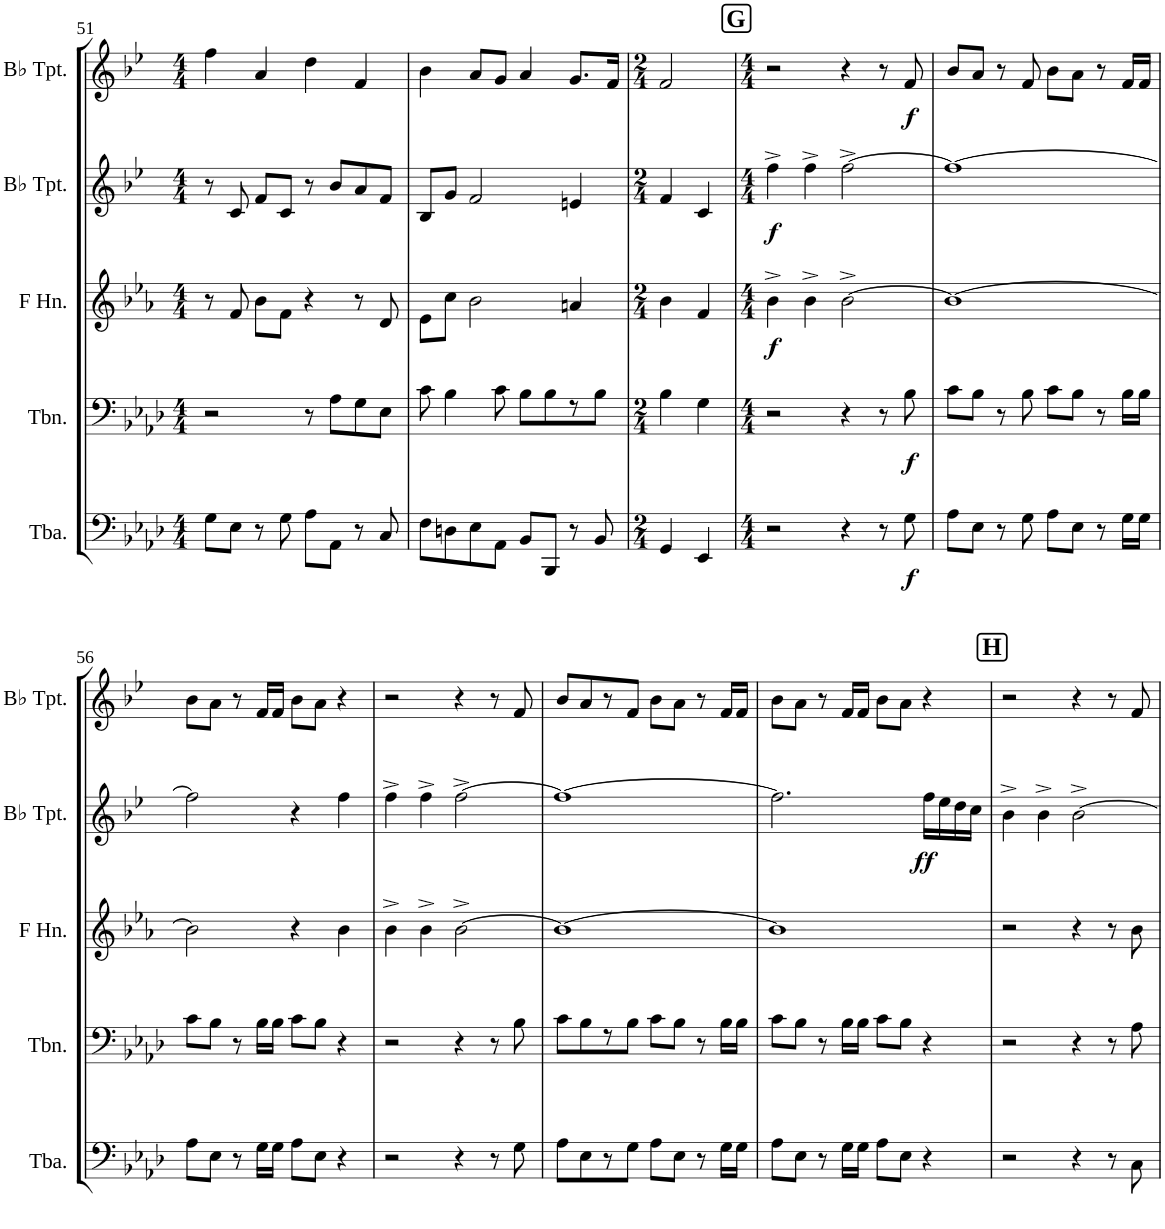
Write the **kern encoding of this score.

**kern	**dynam	**kern	**dynam	**kern	**dynam	**kern	**dynam	**kern	**dynam
*part5	*part5	*part4	*part4	*part3	*part3	*part2	*part2	*part1	*part1
*staff5	*staff5	*staff4	*staff4	*staff3	*staff3	*staff2	*staff2	*staff1	*staff1
*I"Tuba	*	*I"Trombone	*	*I"Horn in F	*	*I"Bb Trumpet	*	*I"Bb Trumpet	*
*I'Tba.	*	*I'Tbn.	*	*	*	*I'Bb Tpt.	*	*I'Bb Tpt.	*
!!LO:PB:g=z
*clefF4	*	*clefF4	*	*clefG2	*	*clefG2	*	*clefG2	*
*	*	*	*	*Trd4c7	*	*Trd1c2	*	*Trd1c2	*
*k[b-e-a-d-]	*	*k[b-e-a-d-]	*	*k[b-e-a-]	*	*k[b-e-]	*	*k[b-e-]	*
*M4/4	*	*M4/4	*	*M4/4	*	*M4/4	*	*M4/4	*
=51	=51	=51	=51	=51	=51	=51	=51	=51	=51
8G\L	.	2r	.	8r	.	8r	.	4ff\	.
8E-\J	.	.	.	8f/	.	8c/	.	.	.
8r	.	.	.	8b-\L	.	8f/L	.	4a/	.
8G\	.	.	.	8f\J	.	8c/J	.	.	.
8A-\L	.	8r	.	4r	.	8r	.	4dd\	.
8AA-\J	.	8A-\L	.	.	.	8b-/L	.	.	.
8r	.	8G\	.	8r	.	8a/	.	4f/	.
8C/	.	8E-\J	.	8d/	.	8f/J	.	.	.
=52	=52	=52	=52	=52	=52	=52	=52	=52	=52
8F\L	.	8c\	.	8e-\L	.	8B-/L	.	4b-\	.
8Dn\	.	4B-\	.	8cc\J	.	8g/J	.	.	.
8E-\	.	.	.	2b-\	.	2f/	.	8a/L	.
8AA-\J	.	8c\	.	.	.	.	.	8g/J	.
8BB-/L	.	8B-\L	.	.	.	.	.	4a/	.
8BBB-/J	.	8B-\	.	.	.	.	.	.	.
8r	.	8r	.	4an/	.	4en/	.	8.g/L	.
8BB-/	.	8B-\J	.	.	.	.	.	.	.
.	.	.	.	.	.	.	.	16f/Jk	.
=53	=53	=53	=53	=53	=53	=53	=53	=53	=53
*M2/4	*	*M2/4	*	*M2/4	*	*M2/4	*	*M2/4	*
4GG/	.	4B-\	.	4b-\	.	4f/	.	2f/	.
4EE-/	.	4G\	.	4f/	.	4c/	.	.	.
!!LO:REH:place=s1:a:B:cj:fs=14:t=G
=54	=54	=54	=54	=54	=54	=54	=54	=54	=54
*M4/4	*	*M4/4	*	*M4/4	*	*M4/4	*	*M4/4	*
!	!	!	!	!	!LO:DY:b	!	!LO:DY:b	!	!
2r	.	2r	.	4b-^\	f	4ff^\	f	2r	.
.	.	.	.	4b-^\	.	4ff^\	.	.	.
4r	.	4r	.	[2b-^\	.	[2ff^\	.	4r	.
8r	.	8r	.	.	.	.	.	8r	.
!	!LO:DY:b	!	!LO:DY:b	!	!	!	!	!	!LO:DY:b
8G\	f	8B-\	f	.	.	.	.	8f/	f
=55	=55	=55	=55	=55	=55	=55	=55	=55	=55
8A-\L	.	8c\L	.	1b-_	.	1ff_	.	8b-/L	.
8E-\J	.	8B-\J	.	.	.	.	.	8a/J	.
8r	.	8r	.	.	.	.	.	8r	.
8G\	.	8B-\	.	.	.	.	.	8f/	.
8A-\L	.	8c\L	.	.	.	.	.	8b-\L	.
8E-\J	.	8B-\J	.	.	.	.	.	8a\J	.
8r	.	8r	.	.	.	.	.	8r	.
16G\LL	.	16B-\LL	.	.	.	.	.	16f/LL	.
16G\JJ	.	16B-\JJ	.	.	.	.	.	16f/JJ	.
!!LO:LB:g=z
=56	=56	=56	=56	=56	=56	=56	=56	=56	=56
8A-\L	.	8c\L	.	2b-\]	.	2ff\]	.	8b-\L	.
8E-\J	.	8B-\J	.	.	.	.	.	8a\J	.
8r	.	8r	.	.	.	.	.	8r	.
16G\LL	.	16B-\LL	.	.	.	.	.	16f/LL	.
16G\JJ	.	16B-\JJ	.	.	.	.	.	16f/JJ	.
8A-\L	.	8c\L	.	4r	.	4r	.	8b-\L	.
8E-\J	.	8B-\J	.	.	.	.	.	8a\J	.
4r	.	4r	.	4b-\	.	4ff\	.	4r	.
=57	=57	=57	=57	=57	=57	=57	=57	=57	=57
2r	.	2r	.	4b-^\	.	4ff^\	.	2r	.
.	.	.	.	4b-^\	.	4ff^\	.	.	.
4r	.	4r	.	[2b-^\	.	[2ff^\	.	4r	.
8r	.	8r	.	.	.	.	.	8r	.
8G\	.	8B-\	.	.	.	.	.	8f/	.
=58	=58	=58	=58	=58	=58	=58	=58	=58	=58
8A-\L	.	8c\L	.	1b-_	.	1ff_	.	8b-/L	.
8E-\	.	8B-\	.	.	.	.	.	8a/	.
8r	.	8r	.	.	.	.	.	8r	.
8G\J	.	8B-\J	.	.	.	.	.	8f/J	.
8A-\L	.	8c\L	.	.	.	.	.	8b-\L	.
8E-\J	.	8B-\J	.	.	.	.	.	8a\J	.
8r	.	8r	.	.	.	.	.	8r	.
16G\LL	.	16B-\LL	.	.	.	.	.	16f/LL	.
16G\JJ	.	16B-\JJ	.	.	.	.	.	16f/JJ	.
=59	=59	=59	=59	=59	=59	=59	=59	=59	=59
8A-\L	.	8c\L	.	1b-]	.	2.ff\]	.	8b-\L	.
8E-\J	.	8B-\J	.	.	.	.	.	8a\J	.
8r	.	8r	.	.	.	.	.	8r	.
16G\LL	.	16B-\LL	.	.	.	.	.	16f/LL	.
16G\JJ	.	16B-\JJ	.	.	.	.	.	16f/JJ	.
8A-\L	.	8c\L	.	.	.	.	.	8b-\L	.
8E-\J	.	8B-\J	.	.	.	.	.	8a\J	.
!	!	!	!	!	!	!	!LO:DY:b	!	!
4r	.	4r	.	.	.	16ff\LL	ff	4r	.
.	.	.	.	.	.	16ee-\	.	.	.
.	.	.	.	.	.	16dd\	.	.	.
.	.	.	.	.	.	16cc\JJ	.	.	.
!!LO:REH:place=s1:a:B:cj:fs=14:t=H
=60	=60	=60	=60	=60	=60	=60	=60	=60	=60
2r	.	2r	.	2r	.	4b-^\	.	2r	.
.	.	.	.	.	.	4b-^\	.	.	.
4r	.	4r	.	4r	.	[2b-^\	.	4r	.
8r	.	8r	.	8r	.	.	.	8r	.
8C\	.	8A-\	.	8b-\	.	.	.	8f/	.
=	=	=	=	=	=	=	=	=	=
*-	*-	*-	*-	*-	*-	*-	*-	*-	*-
